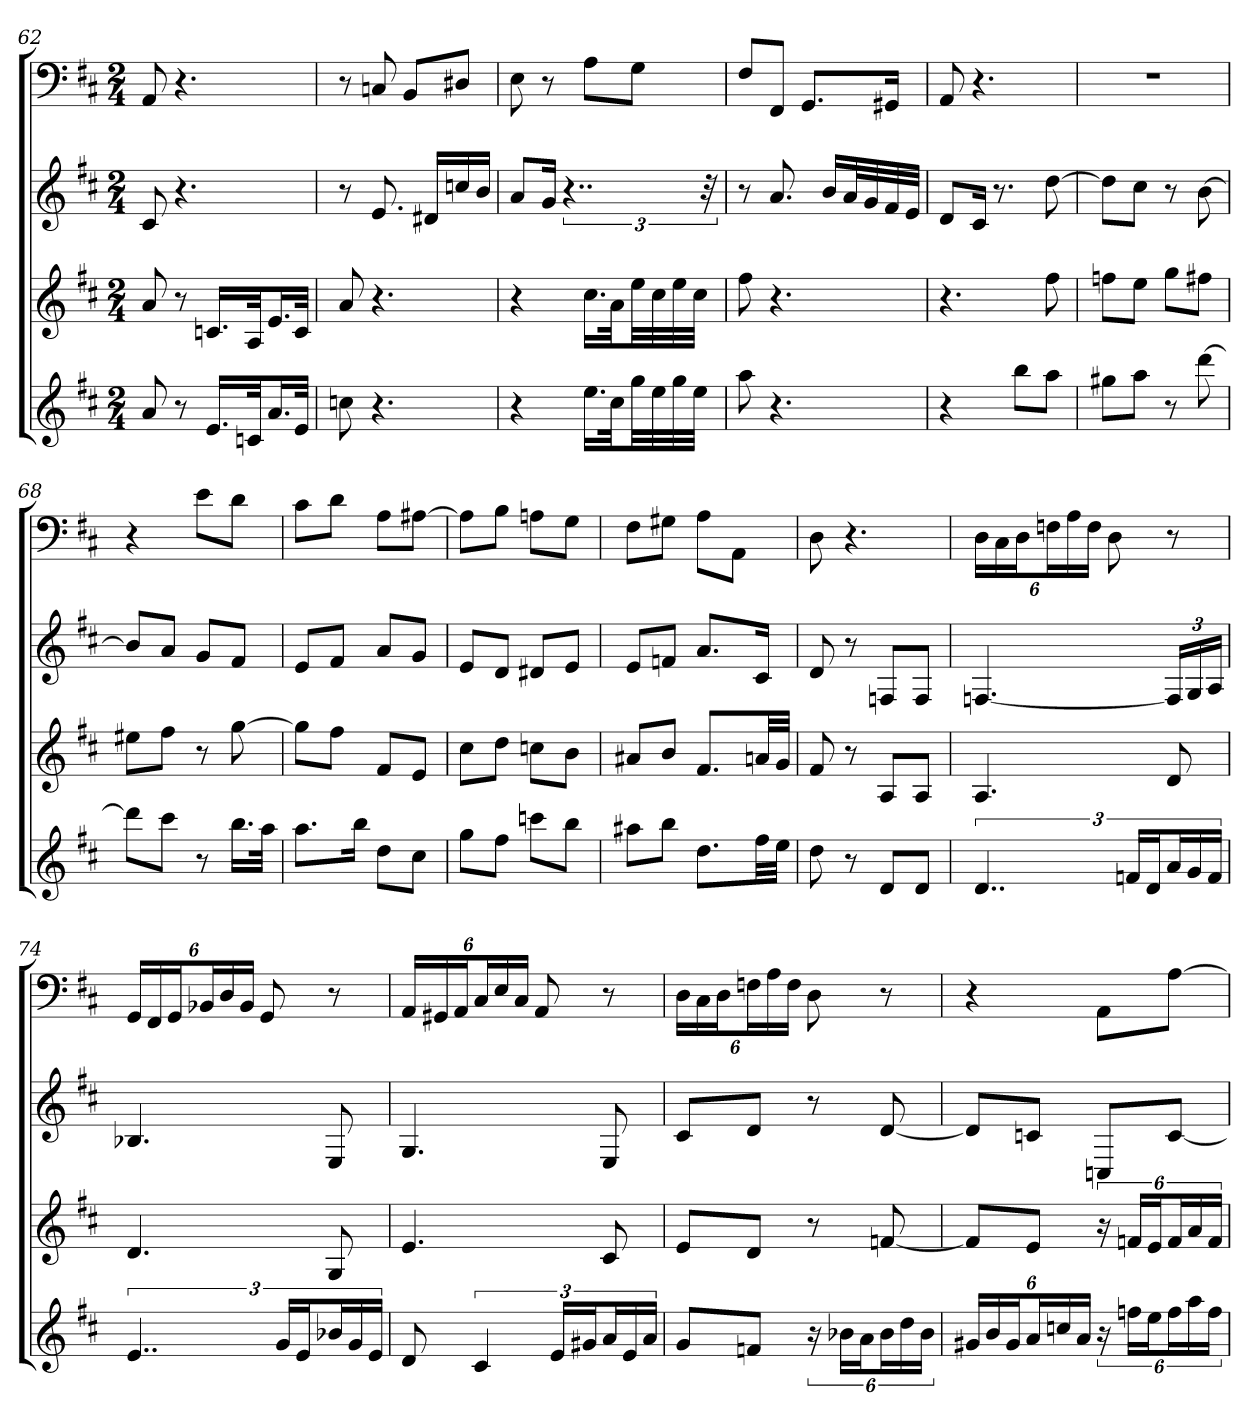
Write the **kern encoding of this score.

**kern	**kern	**kern	**kern
*part4	*part3	*part2	*part1
*staff4	*staff3	*staff2	*staff1
*k[f#c#]	*k[f#c#]	*k[f#c#]	*k[f#c#]
*D:	*D:	*D:	*D:
*M2/4	*M2/4	*M2/4	*M2/4
=62	=62	=62	=62
8a	8a	8c#	8AA
8r	8r	4.r	4.r
16.eLL	16.cnLL	.	.
32cnJk	32AJk	.	.
16.aL	16.eL	.	.
32eJJk	32cJJk	.	.
=63	=63	=63	=63
8ccn	8a	8r	8r
4.r	4.r	8.e	8Cn
.	.	.	8BBL
.	.	16d#XLL	.
.	.	16ccn	8D#XJ
.	.	16bJJ	.
=64	=64	=64	=64
4r	4r	8aL	8E
.	.	16gJk	8r
.	.	6..r	.
16.eeLL	16.cc#LL	.	8AL
32cc#Jk	32aJk	.	.
32ggLL	32eeLL	.	8GJ
32ee	32cc#	.	.
32gg	32ee	.	.
32eeJJJ	32cc#JJJ	.	.
.	.	48r	.
=65	=65	=65	=65
8aa	8ff#	8r	8F#L
4.r	4.r	8.a	8FF#J
.	.	.	8.GGL
.	.	16bLL	.
.	.	32aL	.
.	.	32g	.
.	.	32f#	16GG#XJk
.	.	32eJJJ	.
=66	=66	=66	=66
4r	4.r	8dL	8AA
.	.	16c#Jk	4.r
.	.	8.r	.
8bbL	.	.	.
8aaJ	8ff#	[8dd	.
=67	=67	=67	=67
8gg#XL	8ffnL	8ddL]	2r
8aaJ	8eeJ	8cc#J	.
8r	8ggL	8r	.
[8ddd	8ff#XJ	[8b	.
=68	=68	=68	=68
8dddL]	8ee#XL	8bL]	4r
8ccc#J	8ff#J	8aJ	.
8r	8r	8gL	8eL
16.bbLL	[8gg	8f#J	8dJ
32aaJJk	.	.	.
=69	=69	=69	=69
8.aaL	8ggL]	8eL	8c#L
.	8ff#J	8f#J	8dJ
16bbJk	.	.	.
8ddL	8f#L	8aL	8AL
8cc#J	8eJ	8gJ	[8A#XJ
=70	=70	=70	=70
8ggL	8cc#L	8eL	8A#L]
8ff#J	8ddJ	8dJ	8BJ
8cccnL	8ccnL	8d#XL	8AnL
8bbJ	8bJ	8eJ	8GJ
=71	=71	=71	=71
8aa#XL	8a#XL	8eL	8F#L
8bbJ	8bJ	8fnJ	8G#XJ
8.ddL	8.f#L	8.aL	8AL
.	.	.	8AAJ
32ff#LL	32anLL	16c#Jk	.
32eeJJJ	32gJJJ	.	.
=72	=72	=72	=72
8dd	8f#	8d	8D
8r	8r	8r	4.r
8dL	8AL	8FnL	.
8dJ	8AJ	8FJ	.
=73	=73	=73	=73
6..d	4.A	[4.Fn	24DLL
.	.	.	24C#
.	.	.	24DJ
.	.	.	24FnL
.	.	.	24A
.	.	.	24FJJ
.	.	.	8D
24fnLL	.	.	.
24dJ	.	.	.
24aL	8d	24FLL]	8r
24g	.	24G	.
24fJJ	.	24AJJ	.
=74	=74	=74	=74
6..e	4.d	4.B-X	24GGLL
.	.	.	24FF#
.	.	.	24GGJ
.	.	.	24BB-XL
.	.	.	24D
.	.	.	24BB-JJ
.	.	.	8GG
24gLL	.	.	.
24eJ	.	.	.
24b-XL	8G	8E	8r
24g	.	.	.
24eJJ	.	.	.
=75	=75	=75	=75
8d	4.e	4.G	24AALL
.	.	.	24GG#X
.	.	.	24AAJ
6c#	.	.	24C#L
.	.	.	24E
.	.	.	24C#JJ
.	.	.	8AA
24eLL	.	.	.
24g#XJ	.	.	.
24aL	8c#	8E	8r
24e	.	.	.
24aJJ	.	.	.
=76	=76	=76	=76
8gL	8eL	8c#L	24DLL
.	.	.	24C#
.	.	.	24DJ
8fnJ	8dJ	8dJ	24FnL
.	.	.	24A
.	.	.	24FJJ
24r	8r	8r	8D
24b-XLL	.	.	.
24aJ	.	.	.
24b-L	[8fn	[8d	8r
24dd	.	.	.
24b-JJ	.	.	.
=77	=77	=77	=77
24g#XLL	8fL]	8dL]	4r
24b	.	.	.
24g#J	.	.	.
24aL	8eJ	8cnJ	.
24ccn	.	.	.
24aJJ	.	.	.
24r	24r	8CnL	8AAL
24ffnLL	24fnLL	.	.
24eeJ	24eJ	.	.
24ffL	24fL	[8cJ	[8AJ
24aa	24a	.	.
24ffJJ	24fJJ	.	.
=	=	=	=
*-	*-	*-	*-
